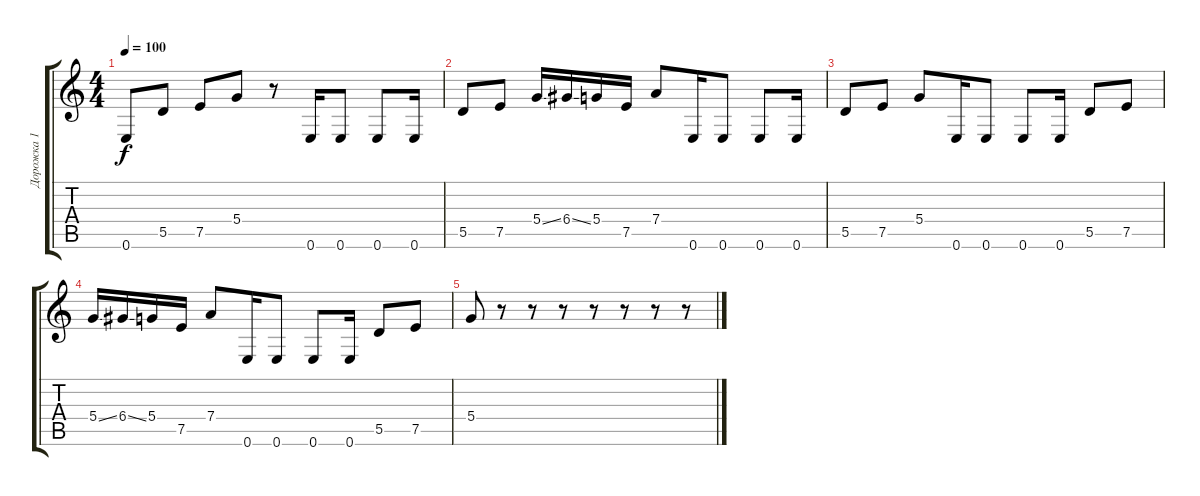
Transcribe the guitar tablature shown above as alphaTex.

\track ("Дорожка 1" "Дорожка 1") {instrument electricguitarmuted}
\staff {score tabs}
\tuning (E4 B3 G3 D3 A2 E2) {hide}
\ts (4 4)
\tempo 100
\clef g2
\ks c
0.6.8{dy f} 5.5.8 7.5.8 5.4.8 r.8 0.6.16 0.6.8 0.6.8 0.6.16 |
5.5.8 7.5.8 5.4{ss}.16 6.4{ss}.16 5.4.16 7.5.16 7.4.8 0.6.16 0.6.8 0.6.8 0.6.16 |
5.5.8 7.5.8 5.4.8 0.6.16 0.6.8 0.6.8 0.6.16 5.5.8 7.5.8 |
5.4{ss}.16 6.4{ss}.16 5.4.16 7.5.16 7.4.8 0.6.16 0.6.8 0.6.8 0.6.16 5.5.8 7.5.8 |
5.4.8 r.8 r.8 r.8 r.8 r.8 r.8 r.8
